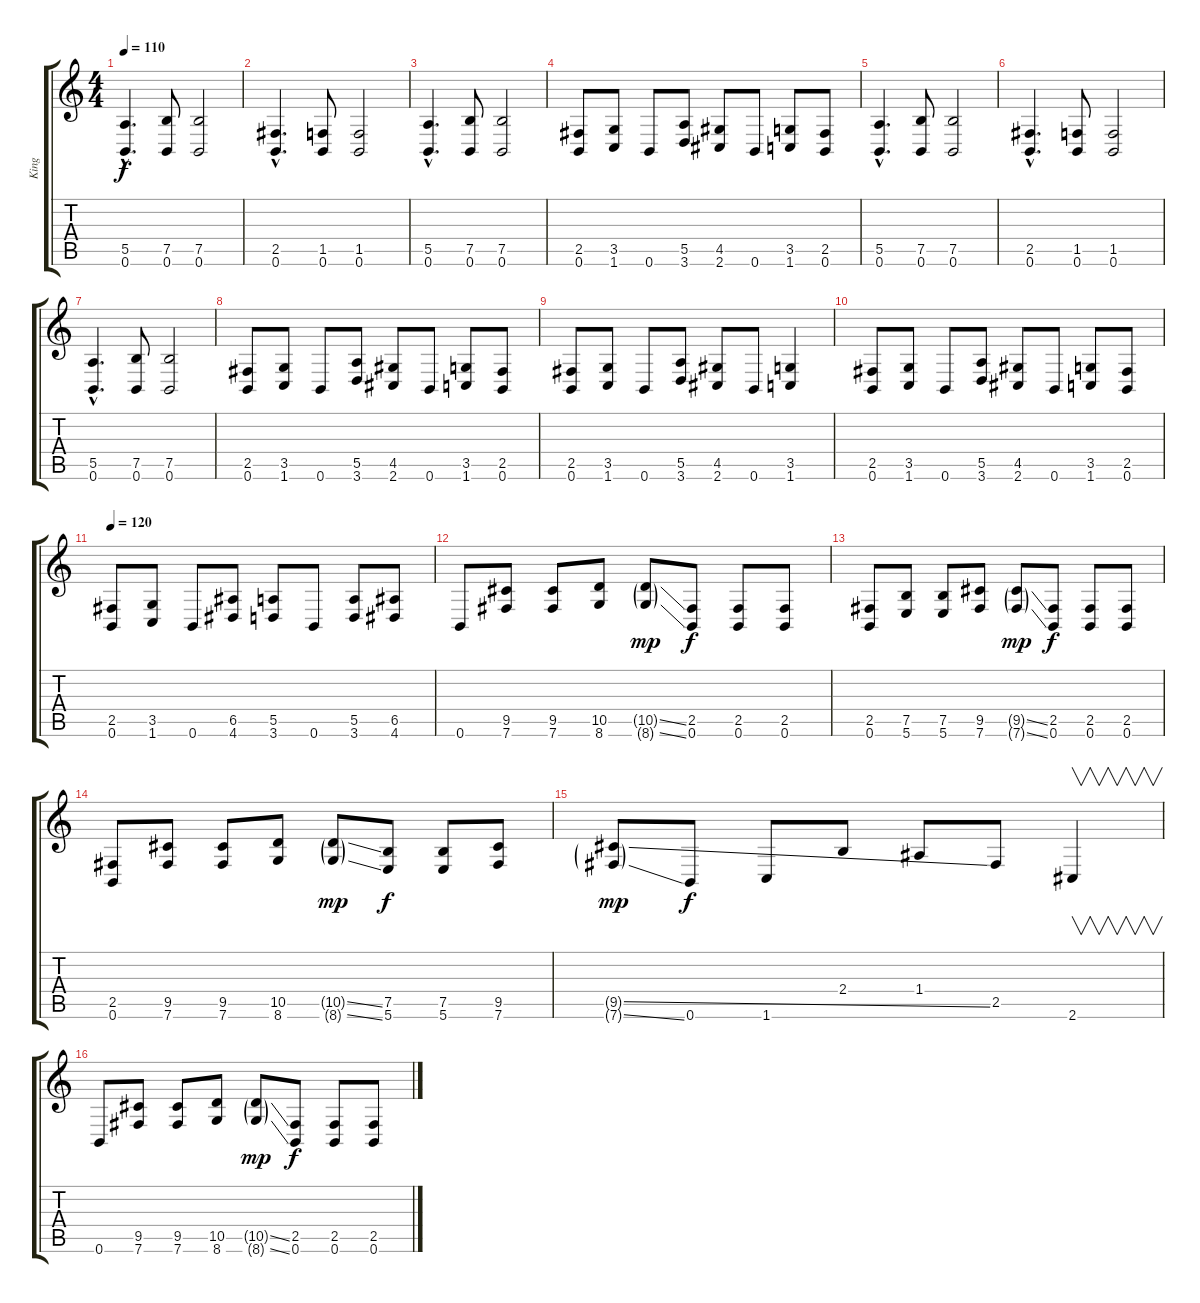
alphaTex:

\track ("King" "King") {instrument distortionguitar}
\staff {score tabs}
\tuning (B3 Gb3 D3 A2 E2 B1) {hide}
\ts (4 4)
\tempo 110
\clef g2
\ks c
(5.5{hac} 0.6{hac}).4{d dy f} (7.5 0.6).8 (7.5 0.6).2 |
(2.5{hac} 0.6{hac}).4{d} (1.5 0.6).8 (1.5 0.6).2 |
(5.5{hac} 0.6{hac}).4{d} (7.5 0.6).8 (7.5 0.6).2 |
(2.5 0.6).8 (3.5 1.6).8 0.6.8 (5.5 3.6).8 (4.5 2.6).8 0.6.8 (3.5 1.6).8 (2.5 0.6).8 |
(5.5{hac} 0.6{hac}).4{d} (7.5 0.6).8 (7.5 0.6).2 |
(2.5{hac} 0.6{hac}).4{d} (1.5 0.6).8 (1.5 0.6).2 |
(5.5{hac} 0.6{hac}).4{d} (7.5 0.6).8 (7.5 0.6).2 |
(2.5 0.6).8 (3.5 1.6).8 0.6.8 (5.5 3.6).8 (4.5 2.6).8 0.6.8 (3.5 1.6).8 (2.5 0.6).8 |
(2.5 0.6).8 (3.5 1.6).8 0.6.8 (5.5 3.6).8 (4.5 2.6).8 0.6.8 (3.5 1.6).4 |
(2.5 0.6).8 (3.5 1.6).8 0.6.8 (5.5 3.6).8 (4.5 2.6).8 0.6.8 (3.5 1.6).8 (2.5 0.6).8 |
\tempo 120
(2.5 0.6).8 (3.5 1.6).8 0.6.8 (6.5 4.6).8 (5.5 3.6).8 0.6.8 (5.5 3.6).8 (6.5 4.6).8 |
0.6.8 (9.5 7.6).8 (9.5 7.6).8 (10.5 8.6).8 (10.5{ss g} 8.6{ss g}).8{dy mp} (2.5 0.6).8{dy f} (2.5 0.6).8 (2.5 0.6).8 |
(2.5 0.6).8 (7.5 5.6).8 (7.5 5.6).8 (9.5 7.6).8 (9.5{ss g} 7.6{ss g}).8{dy mp} (2.5 0.6).8{dy f} (2.5 0.6).8 (2.5 0.6).8 |
(2.5 0.6).8 (9.5 7.6).8 (9.5 7.6).8 (10.5 8.6).8 (10.5{ss g} 8.6{ss g}).8{dy mp} (7.5 5.6).8{dy f} (7.5 5.6).8 (9.5 7.6).8 |
(9.5{ss g} 7.6{ss g}).8{dy mp} 0.6.8{dy f} 1.6.8 2.4.8 1.4.8 2.5.8 2.6.4{v} |
0.6.8 (9.5 7.6).8 (9.5 7.6).8 (10.5 8.6).8 (10.5{ss g} 8.6{ss g}).8{dy mp} (2.5 0.6).8{dy f} (2.5 0.6).8 (2.5 0.6).8
